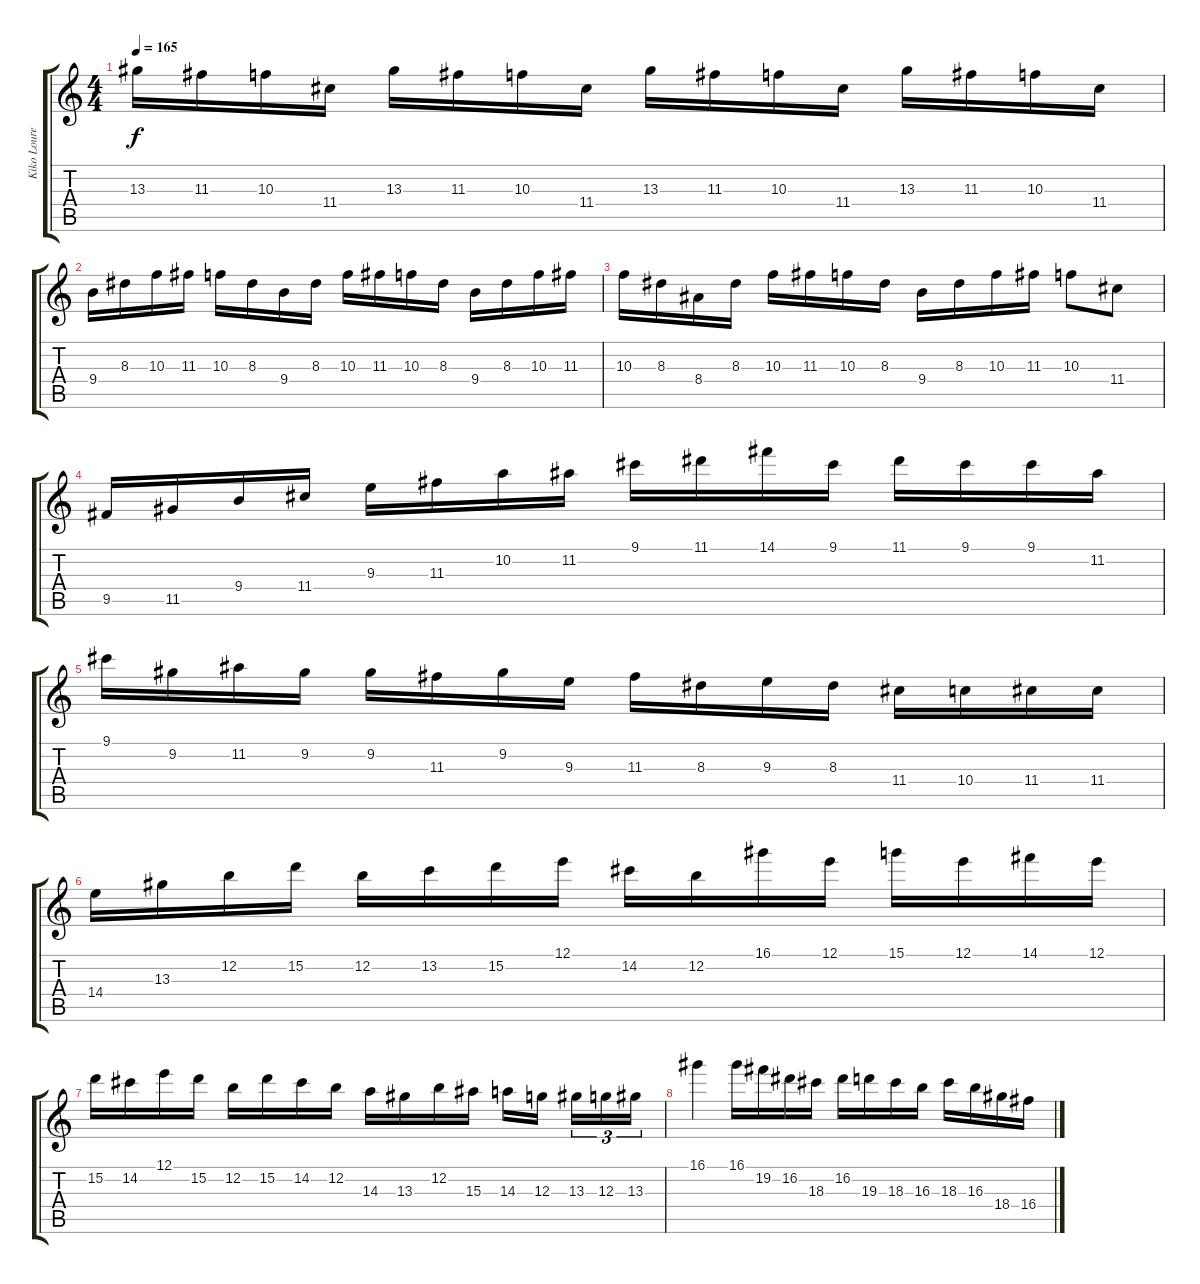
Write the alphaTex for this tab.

\track ("Kiko Loureiro" "Kiko Loure") {instrument distortionguitar}
\staff {score tabs}
\tuning (E4 B3 G3 D3 A2 E2) {hide}
\ts (4 4)
\tempo 165
\clef g2
\ks c
13.3.16{dy f} 11.3.16 10.3.16 11.4.16 13.3.16 11.3.16 10.3.16 11.4.16 13.3.16 11.3.16 10.3.16 11.4.16 13.3.16 11.3.16 10.3.16 11.4.16 |
9.4.16 8.3.16 10.3.16 11.3.16 10.3.16 8.3.16 9.4.16 8.3.16 10.3.16 11.3.16 10.3.16 8.3.16 9.4.16 8.3.16 10.3.16 11.3.16 |
10.3.16 8.3.16 8.4.16 8.3.16 10.3.16 11.3.16 10.3.16 8.3.16 9.4.16 8.3.16 10.3.16 11.3.16 10.3.8 11.4.8 |
9.5.16 11.5.16 9.4.16 11.4.16 9.3.16 11.3.16 10.2.16 11.2.16 9.1.16 11.1.16 14.1.16 9.1.16 11.1.16 9.1.16 9.1.16 11.2.16 |
9.1.16 9.2.16 11.2.16 9.2.16 9.2.16 11.3.16 9.2.16 9.3.16 11.3.16 8.3.16 9.3.16 8.3.16 11.4.16 10.4.16 11.4.16 11.4.16 |
14.4.16 13.3.16 12.2.16 15.2.16 12.2.16 13.2.16 15.2.16 12.1.16 14.2.16 12.2.16 16.1.16 12.1.16 15.1.16 12.1.16 14.1.16 12.1.16 |
15.2.16 14.2.16 12.1.16 15.2.16 12.2.16 15.2.16 14.2.16 12.2.16 14.3.16 13.3.16 12.2.16 15.3.16 14.3.16 12.3.16 13.3.16{tu (3 2)} 12.3.16{tu (3 2)} 13.3.16{tu (3 2)} |
16.1.4 16.1.16 19.2.16 16.2.16 18.3.16 16.2.16 19.3.16 18.3.16 16.3.16 18.3.16 16.3.16 18.4.16 16.4.16
